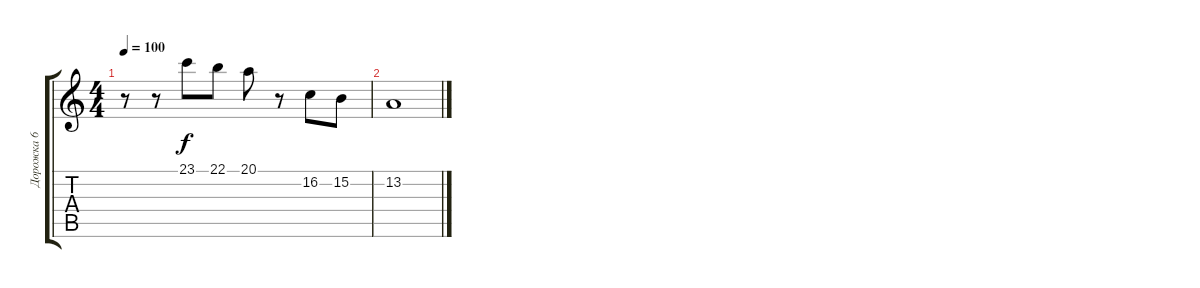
\track ("Дорожка 6" "Дорожка 6") {instrument acousticgrandpiano}
\staff {score tabs}
\tuning (Db4 Ab3 E3 B2 Gb2 B1) {hide}
\ts (4 4)
\tempo 100
\clef g2
\ks c
r.8{dy f} r.8 23.1.8 22.1.8 20.1.8 r.8 16.2.8 15.2.8 |
13.2.1
